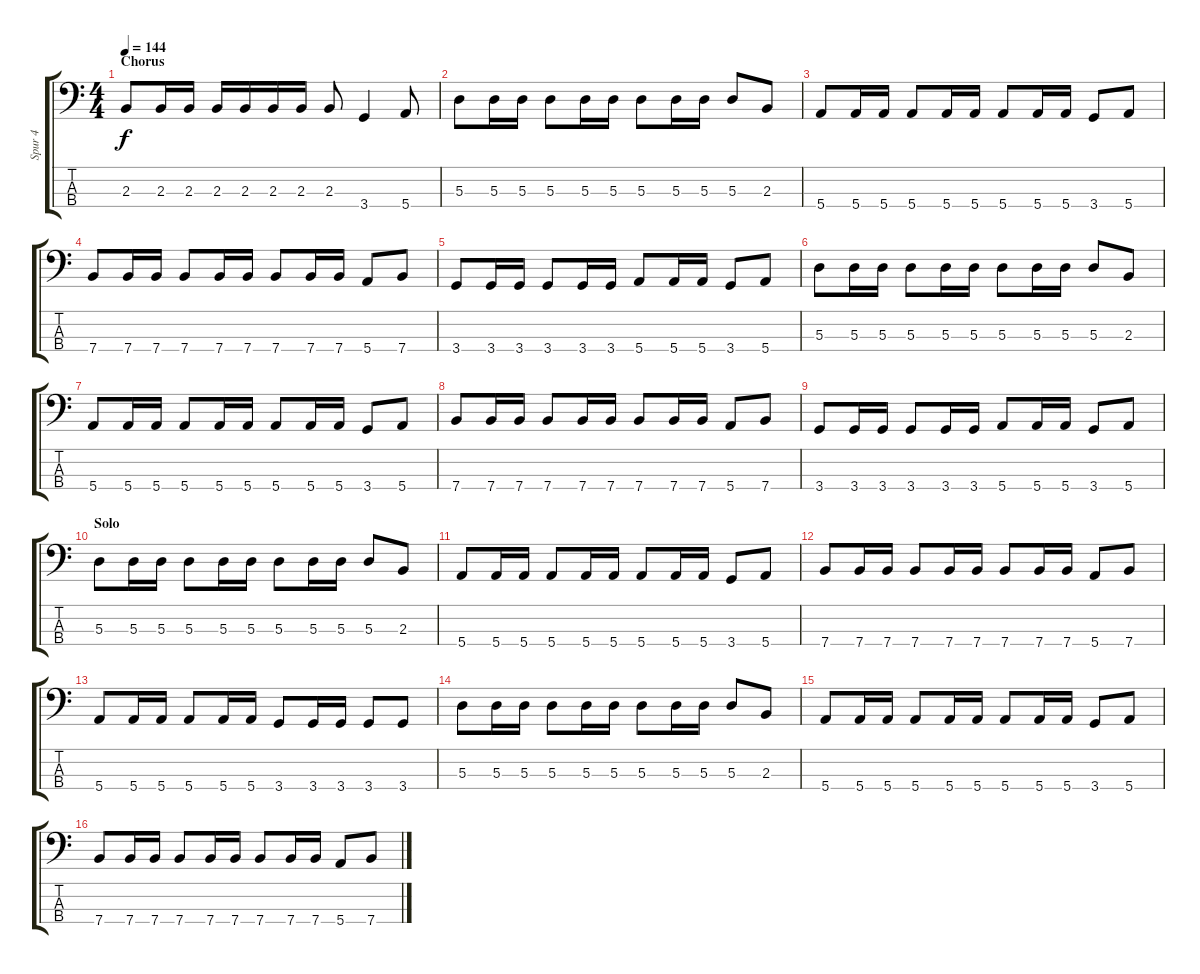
\track ("Spur 4" "Spur 4") {instrument electricbasspick}
\staff {score tabs}
\tuning (G2 D2 A1 E1) {hide}
\ts (4 4)
\section ("" "Chorus")
\tempo 144
\clef f4
\ks c
2.3.8{dy f} 2.3.16 2.3.16 2.3.16 2.3.16 2.3.16 2.3.16 2.3.8 3.4.4 5.4.8 |
5.3.8 5.3.16 5.3.16 5.3.8 5.3.16 5.3.16 5.3.8 5.3.16 5.3.16 5.3.8 2.3.8 |
5.4.8 5.4.16 5.4.16 5.4.8 5.4.16 5.4.16 5.4.8 5.4.16 5.4.16 3.4.8 5.4.8 |
7.4.8 7.4.16 7.4.16 7.4.8 7.4.16 7.4.16 7.4.8 7.4.16 7.4.16 5.4.8 7.4.8 |
3.4.8 3.4.16 3.4.16 3.4.8 3.4.16 3.4.16 5.4.8 5.4.16 5.4.16 3.4.8 5.4.8 |
5.3.8 5.3.16 5.3.16 5.3.8 5.3.16 5.3.16 5.3.8 5.3.16 5.3.16 5.3.8 2.3.8 |
5.4.8 5.4.16 5.4.16 5.4.8 5.4.16 5.4.16 5.4.8 5.4.16 5.4.16 3.4.8 5.4.8 |
7.4.8 7.4.16 7.4.16 7.4.8 7.4.16 7.4.16 7.4.8 7.4.16 7.4.16 5.4.8 7.4.8 |
3.4.8 3.4.16 3.4.16 3.4.8 3.4.16 3.4.16 5.4.8 5.4.16 5.4.16 3.4.8 5.4.8 |
\section ("" "Solo")
5.3.8 5.3.16 5.3.16 5.3.8 5.3.16 5.3.16 5.3.8 5.3.16 5.3.16 5.3.8 2.3.8 |
5.4.8 5.4.16 5.4.16 5.4.8 5.4.16 5.4.16 5.4.8 5.4.16 5.4.16 3.4.8 5.4.8 |
7.4.8 7.4.16 7.4.16 7.4.8 7.4.16 7.4.16 7.4.8 7.4.16 7.4.16 5.4.8 7.4.8 |
5.4.8 5.4.16 5.4.16 5.4.8 5.4.16 5.4.16 3.4.8 3.4.16 3.4.16 3.4.8 3.4.8 |
5.3.8 5.3.16 5.3.16 5.3.8 5.3.16 5.3.16 5.3.8 5.3.16 5.3.16 5.3.8 2.3.8 |
5.4.8 5.4.16 5.4.16 5.4.8 5.4.16 5.4.16 5.4.8 5.4.16 5.4.16 3.4.8 5.4.8 |
7.4.8 7.4.16 7.4.16 7.4.8 7.4.16 7.4.16 7.4.8 7.4.16 7.4.16 5.4.8 7.4.8
